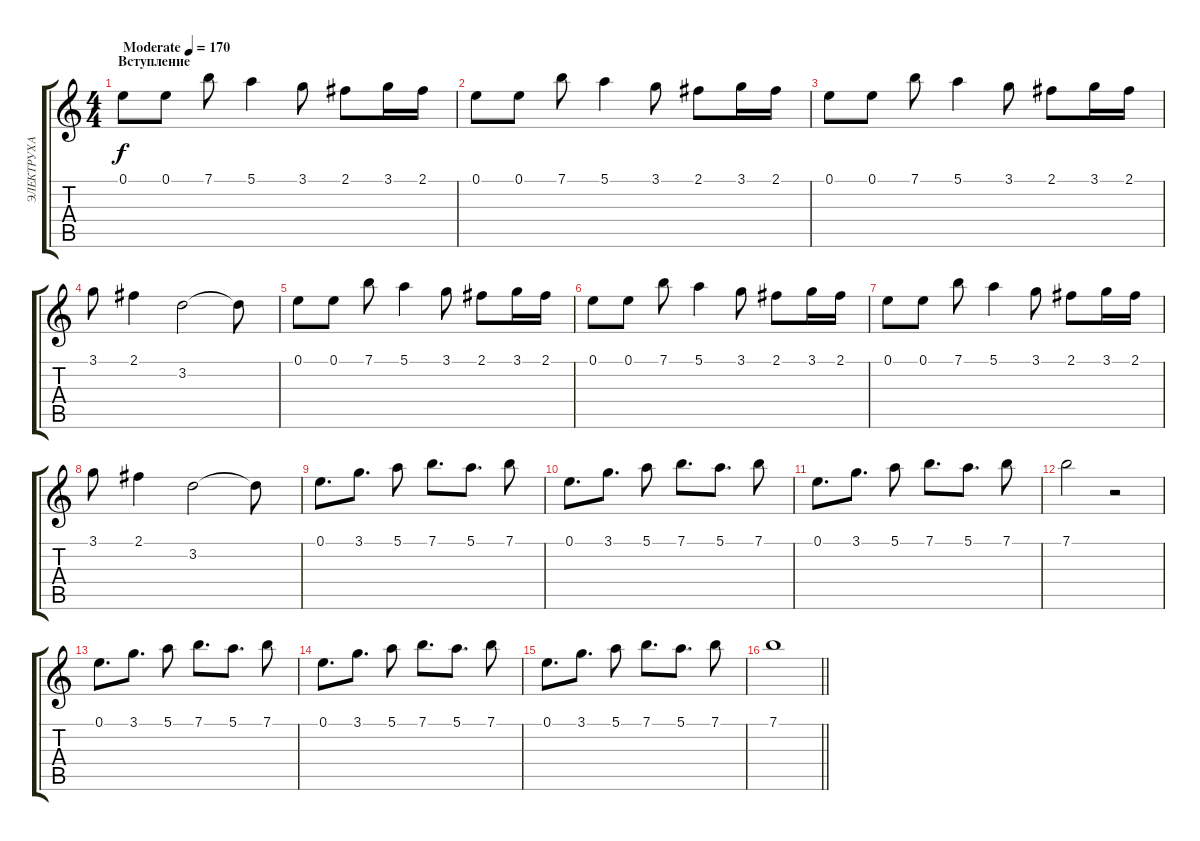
\track ("ЭЛЕКТРУХА" "ЭЛЕКТРУХА") {instrument overdrivenguitar}
\staff {score tabs}
\tuning (E4 B3 G3 D3 A2 E2) {hide}
\ts (4 4)
\section ("" "Вступление")
\tempo (170 "Moderate")
\clef g2
\ks c
0.1.8{dy f instrument overdrivenguitar} 0.1.8 7.1.8 5.1.4 3.1.8 2.1.8 3.1.16 2.1.16 |
0.1.8 0.1.8 7.1.8 5.1.4 3.1.8 2.1.8 3.1.16 2.1.16 |
0.1.8 0.1.8 7.1.8 5.1.4 3.1.8 2.1.8 3.1.16 2.1.16 |
3.1.8 2.1.4 3.2.2 3.2{t}.8 |
0.1.8 0.1.8 7.1.8 5.1.4 3.1.8 2.1.8 3.1.16 2.1.16 |
0.1.8 0.1.8 7.1.8 5.1.4 3.1.8 2.1.8 3.1.16 2.1.16 |
0.1.8 0.1.8 7.1.8 5.1.4 3.1.8 2.1.8 3.1.16 2.1.16 |
3.1.8 2.1.4 3.2.2 3.2{t}.8 |
0.1.8{d} 3.1.8{d} 5.1.8 7.1.8{d} 5.1.8{d} 7.1.8 |
0.1.8{d} 3.1.8{d} 5.1.8 7.1.8{d} 5.1.8{d} 7.1.8 |
0.1.8{d} 3.1.8{d} 5.1.8 7.1.8{d} 5.1.8{d} 7.1.8 |
7.1.2 r.2 |
0.1.8{d} 3.1.8{d} 5.1.8 7.1.8{d} 5.1.8{d} 7.1.8 |
0.1.8{d} 3.1.8{d} 5.1.8 7.1.8{d} 5.1.8{d} 7.1.8 |
0.1.8{d} 3.1.8{d} 5.1.8 7.1.8{d} 5.1.8{d} 7.1.8 |
\barLineRight lightlight
7.1.1
